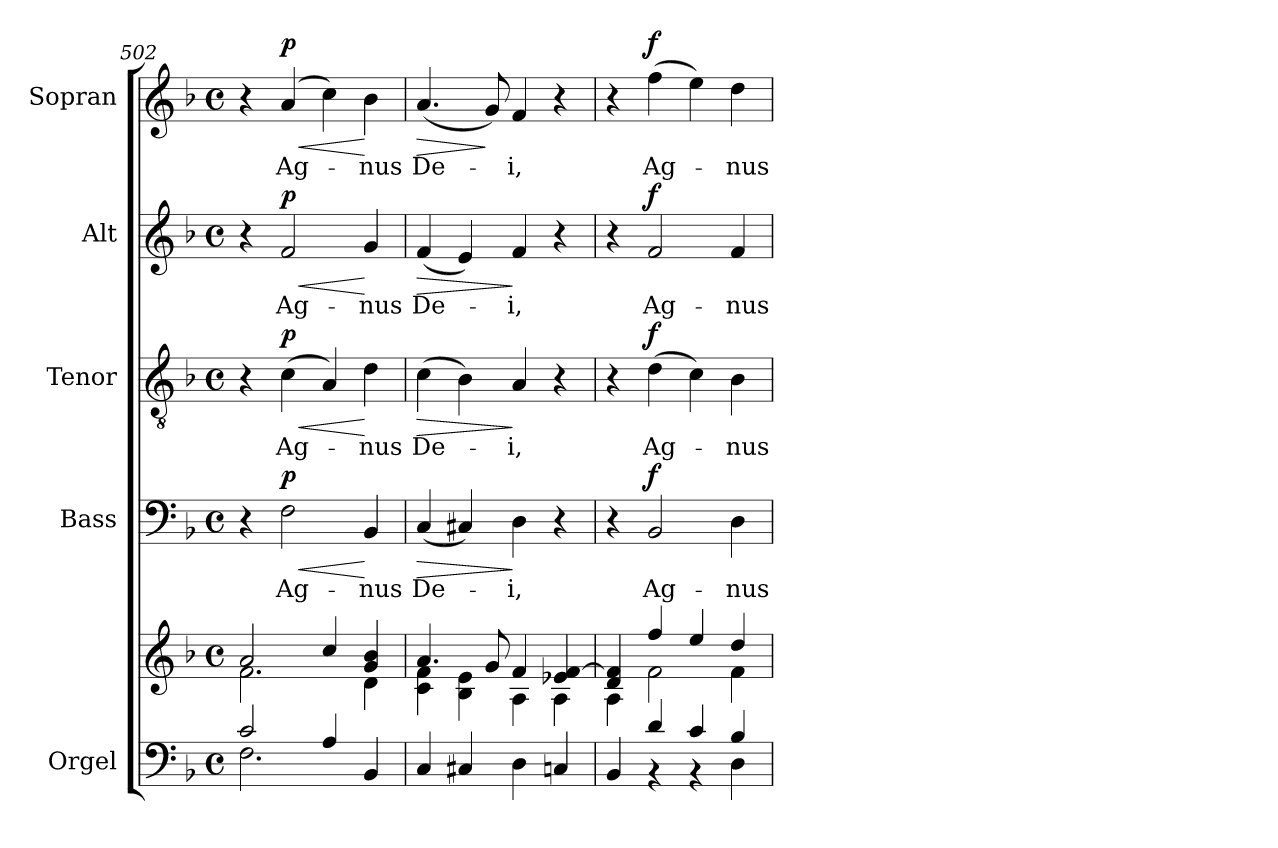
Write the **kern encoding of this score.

**kern	**kern	**kern	**text	**dynam	**kern	**text	**dynam	**kern	**text	**dynam	**kern	**text	**dynam
*part5	*part5	*part4	*part4	*part4	*part3	*part3	*part3	*part2	*part2	*part2	*part1	*part1	*part1
*staff6	*staff5	*staff4	*staff4	*staff4	*staff3	*staff3	*staff3	*staff2	*staff2	*staff2	*staff1	*staff1	*staff1
*I"Orgel	*	*I"Bass	*	*	*I"Tenor	*	*	*I"Alt	*	*	*I"Sopran	*	*
*I'Org.	*	*I'B.	*	*	*I'T.	*	*	*I'A.	*	*	*I'S.	*	*
*clefF4	*clefG2	*clefF4	*	*	*clefGv2	*	*	*clefG2	*	*	*clefG2	*	*
*k[b-]	*k[b-]	*k[b-]	*	*	*k[b-]	*	*	*k[b-]	*	*	*k[b-]	*	*
*F:	*F:	*F:	*	*	*F:	*	*	*F:	*	*	*F:	*	*
*M4/4	*M4/4	*M4/4	*	*	*M4/4	*	*	*M4/4	*	*	*M4/4	*	*
*met(c)	*met(c)	*met(c)	*	*	*met(c)	*	*	*met(c)	*	*	*met(c)	*	*
=502	=502	=502	=502	=502	=502	=502	=502	=502	=502	=502	=502	=502	=502
*^	*^	*	*	*	*	*	*	*	*	*	*	*	*
2c/	2.F\	2a/	2.f\	4r	.	.	4r	.	.	4r	.	.	4r	.	.
!	!	!	!	!	!LO:LY:b	!LO:HP:b	!	!LO:LY:b	!LO:HP:b	!	!LO:LY:b	!LO:HP:b	!	!LO:LY:b	!LO:HP:b
!	!	!	!	!	!	!LO:DY:n=1:a	!	!	!LO:DY:n=1:a	!	!	!LO:DY:n=1:a	!	!	!LO:DY:n=1:a
.	.	.	.	2F\	Ag-	< p	(>4c\	Ag-	< p	2f/	Ag-	< p	(4a/	Ag-	< p
4A/	.	4cc/	.	.	.	.	4A/)	.	.	.	.	.	4cc\)	.	.
!	!	!	!	!	!LO:LY:b	!	!	!LO:LY:b	!	!	!LO:LY:b	!	!	!LO:LY:b	!
4ryy	4BB-/	4g/ 4b-/	4d\	4BB-/	-nus	[	4d\	-nus	[	4g/	-nus	[	4b-\	-nus	[
=503	=503	=503	=503	=503	=503	=503	=503	=503	=503	=503	=503	=503	=503	=503	=503
!	!	!	!	!	!LO:LY:b	!LO:HP:b	!	!LO:LY:b	!LO:HP:b	!	!LO:LY:b	!LO:HP:b	!	!LO:LY:b	!LO:HP:b
*v	*v	*	*	*	*	*	*	*	*	*	*	*	*	*	*
4C/	4.a/	4c\ 4f\	(<4C/	De-	>	(>4c\	De-	>	(<4f/	De-	>	(<4.a/	De-	>
4C#X/	.	4B-\ 4e\	4C#X/)	.	.	4B-\)	.	.	4e/)	.	.	.	.	.
.	8g/	.	.	.	.	.	.	.	.	.	.	8g/)	.	]
!	!	!	!	!LO:LY:b	!	!	!LO:LY:b	!	!	!LO:LY:b	!	!	!LO:LY:b	!
4D\	4f/	4A\	4D\	-i,	]	4A/	-i,	]	4f/	-i,	]	4f/	-i,	.
4Cn/	4e-X/ [>4f/	4A\	4r	.	.	4r	.	.	4r	.	.	4r	.	.
=504	=504	=504	=504	=504	=504	=504	=504	=504	=504	=504	=504	=504	=504	=504
*^	*	*	*	*	*	*	*	*	*	*	*	*	*	*
4ryy	4BB-/	4d/ 4f/]	4A\	4r	.	.	4r	.	.	4r	.	.	4r	.	.
!	!	!	!	!	!LO:LY:b	!LO:DY:a	!	!LO:LY:b	!LO:DY:a	!	!LO:LY:b	!LO:DY:a	!	!LO:LY:b	!LO:DY:a
4d/	4r	4ff/	2f\	2BB-/	Ag-	f	(>4d\	Ag-	f	2f/	Ag-	f	(>4ff\	Ag-	f
4c/	4r	4ee/	.	.	.	.	4c\)	.	.	.	.	.	4ee\)	.	.
!	!	!	!	!	!LO:LY:b	!	!	!LO:LY:b	!	!	!LO:LY:b	!	!	!LO:LY:b	!
4B-/	4D\	4dd/	4f\	4D\	-nus	.	4B-\	-nus	.	4f/	-nus	.	4dd\	-nus	.
*v	*v	*	*	*	*	*	*	*	*	*	*	*	*	*	*
*	*v	*v	*	*	*	*	*	*	*	*	*	*	*	*
=	=	=	=	=	=	=	=	=	=	=	=	=	=
*-	*-	*-	*-	*-	*-	*-	*-	*-	*-	*-	*-	*-	*-
